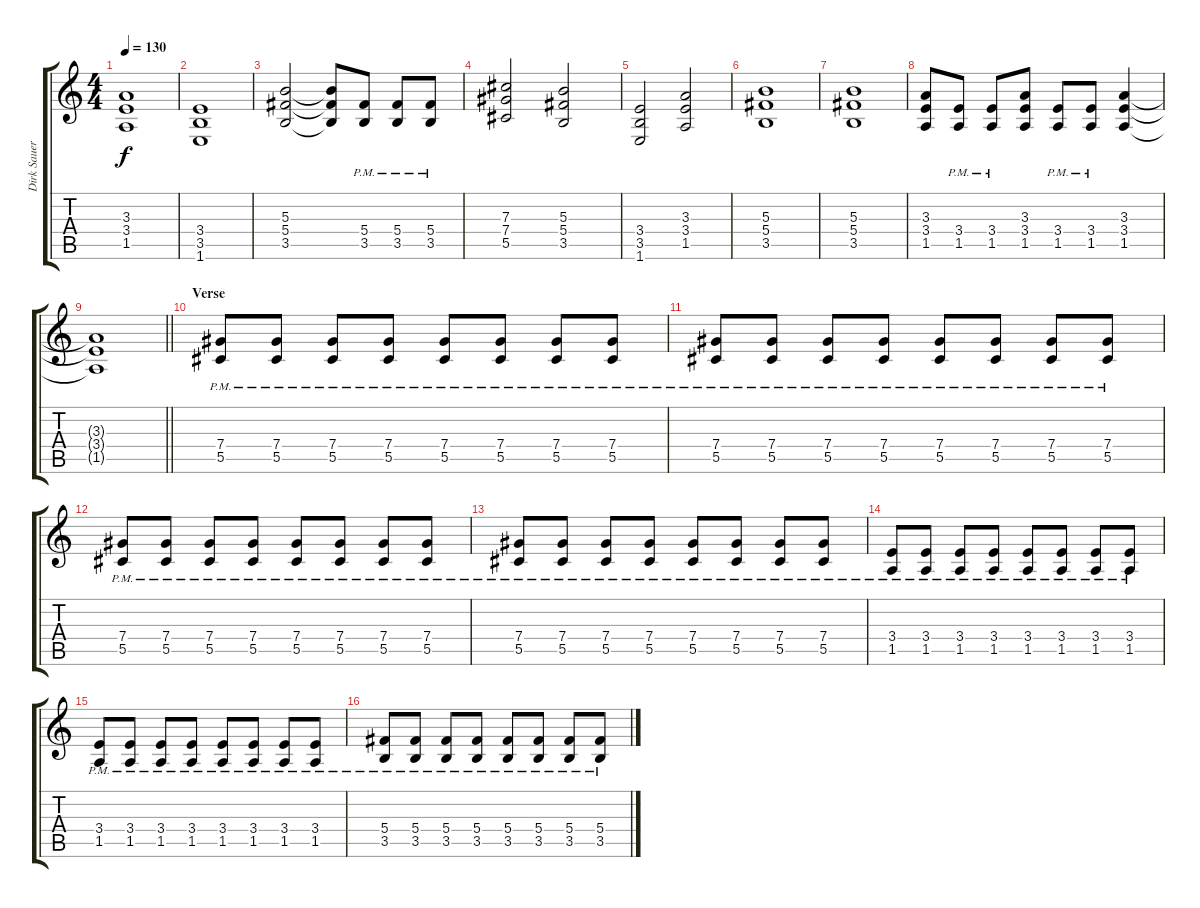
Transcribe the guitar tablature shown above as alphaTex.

\track ("Dirk Sauer" "Dirk Sauer") {instrument distortionguitar}
\staff {score tabs}
\tuning (Eb4 Bb3 Gb3 Db3 Ab2 Eb2) {hide}
\ts (4 4)
\tempo 130
\clef g2
\ks c
(3.3 3.4 1.5).1{dy f} |
(3.4 3.5 1.6).1 |
(5.3 5.4 3.5).2 (5.3{t} 5.4{t} 3.5{t}).8 (5.4 3.5{pm}).8 (5.4 3.5{pm}).8 (5.4 3.5{pm}).8 |
(7.3 7.4 5.5).2 (5.3 5.4 3.5).2 |
(3.4 3.5 1.6).2 (3.3 3.4 1.5).2 |
(5.3 5.4 3.5).1 |
(5.3 5.4 3.5).1 |
(3.3 3.4 1.5).8 (3.4 1.5{pm}).8 (3.4 1.5{pm}).8 (3.3 3.4 1.5).8 (3.4 1.5{pm}).8 (3.4 1.5{pm}).8 (3.3 3.4 1.5).4 |
\barLineRight lightlight
(3.3{t} 3.4{t} 1.5{t}).1 |
\section ("" "Verse")
(7.4{pm} 5.5{pm}).8 (7.4{pm} 5.5{pm}).8 (7.4{pm} 5.5{pm}).8 (7.4{pm} 5.5{pm}).8 (7.4{pm} 5.5{pm}).8 (7.4{pm} 5.5{pm}).8 (7.4{pm} 5.5{pm}).8 (7.4{pm} 5.5{pm}).8 |
(7.4{pm} 5.5{pm}).8 (7.4{pm} 5.5{pm}).8 (7.4{pm} 5.5{pm}).8 (7.4{pm} 5.5{pm}).8 (7.4{pm} 5.5{pm}).8 (7.4{pm} 5.5{pm}).8 (7.4{pm} 5.5{pm}).8 (7.4{pm} 5.5{pm}).8 |
(7.4{pm} 5.5{pm}).8 (7.4{pm} 5.5{pm}).8 (7.4{pm} 5.5{pm}).8 (7.4{pm} 5.5{pm}).8 (7.4{pm} 5.5{pm}).8 (7.4{pm} 5.5{pm}).8 (7.4{pm} 5.5{pm}).8 (7.4{pm} 5.5{pm}).8 |
(7.4{pm} 5.5{pm}).8 (7.4{pm} 5.5{pm}).8 (7.4{pm} 5.5{pm}).8 (7.4{pm} 5.5{pm}).8 (7.4{pm} 5.5{pm}).8 (7.4{pm} 5.5{pm}).8 (7.4{pm} 5.5{pm}).8 (7.4{pm} 5.5{pm}).8 |
(3.4{pm} 1.5{pm}).8 (3.4{pm} 1.5{pm}).8 (3.4{pm} 1.5{pm}).8 (3.4{pm} 1.5{pm}).8 (3.4{pm} 1.5{pm}).8 (3.4{pm} 1.5{pm}).8 (3.4{pm} 1.5{pm}).8 (3.4{pm} 1.5{pm}).8 |
(3.4{pm} 1.5{pm}).8 (3.4{pm} 1.5{pm}).8 (3.4{pm} 1.5{pm}).8 (3.4{pm} 1.5{pm}).8 (3.4{pm} 1.5{pm}).8 (3.4{pm} 1.5{pm}).8 (3.4{pm} 1.5{pm}).8 (3.4{pm} 1.5{pm}).8 |
(5.4{pm} 3.5{pm}).8 (5.4{pm} 3.5{pm}).8 (5.4{pm} 3.5{pm}).8 (5.4{pm} 3.5{pm}).8 (5.4{pm} 3.5{pm}).8 (5.4{pm} 3.5{pm}).8 (5.4{pm} 3.5{pm}).8 (5.4{pm} 3.5{pm}).8
